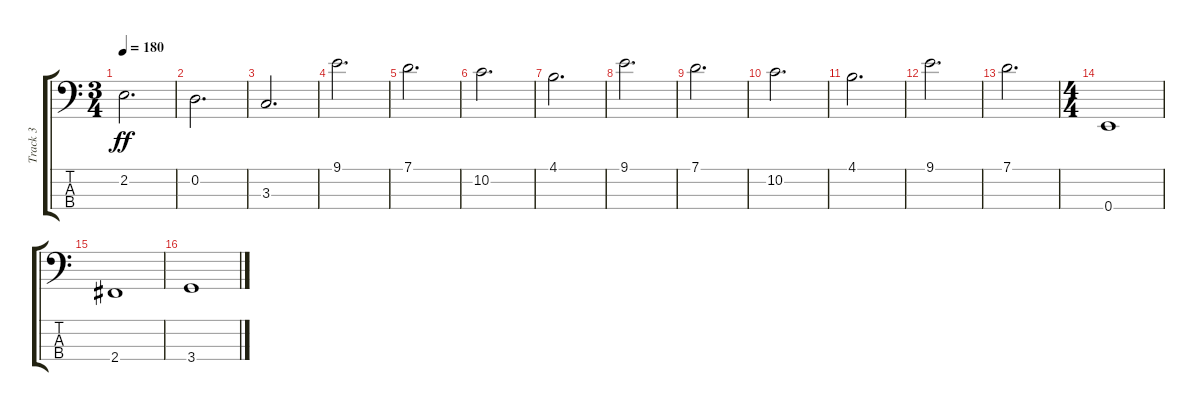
\track ("Track 3" "Track 3") {instrument electricbassfinger}
\staff {score tabs}
\tuning (G2 D2 A1 E1) {hide}
\ts (3 4)
\tempo 180
\clef f4
\ks c
2.2.2{d dy ff} |
0.2.2{d} |
3.3.2{d} |
9.1.2{d} |
7.1.2{d} |
10.2.2{d} |
4.1.2{d} |
9.1.2{d} |
7.1.2{d} |
10.2.2{d} |
4.1.2{d} |
9.1.2{d} |
7.1.2{d} |
\ts (4 4)
0.4.1 |
2.4.1 |
3.4.1
